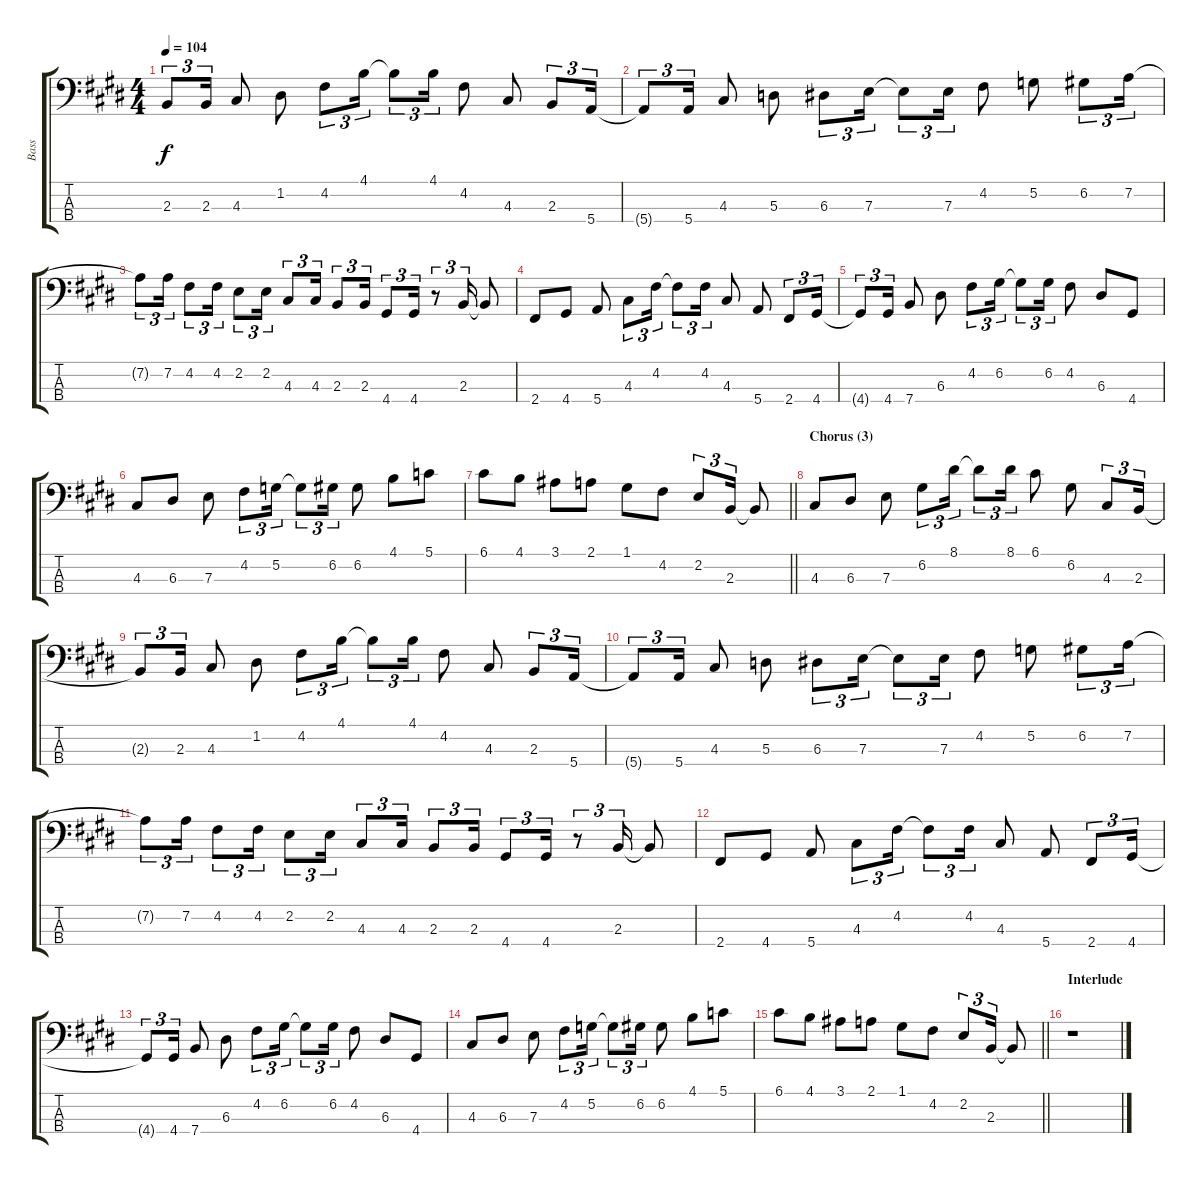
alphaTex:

\track ("Bass" "Bass") {instrument electricbassfinger}
\staff {score tabs}
\tuning (G2 D2 A1 E1) {hide}
\ts (4 4)
\tempo 104
\clef f4
\ks c#minor
2.3{t}.8{tu (3 2) dy f} 2.3.16{tu (3 2)} 4.3.8 1.2.8 4.2.8{tu (3 2)} 4.1.16{tu (3 2)} 4.1{t}.8{tu (3 2)} 4.1.16{tu (3 2)} 4.2.8 4.3.8 2.3.8{tu (3 2)} 5.4.16{tu (3 2)} |
5.4{t}.8{tu (3 2)} 5.4.16{tu (3 2)} 4.3.8 5.3.8 6.3.8{tu (3 2)} 7.3.16{tu (3 2)} 7.3{t}.8{tu (3 2)} 7.3.16{tu (3 2)} 4.2.8 5.2.8 6.2.8{tu (3 2)} 7.2.16{tu (3 2)} |
7.2{t}.8{tu (3 2)} 7.2.16{tu (3 2)} 4.2.8{tu (3 2)} 4.2.16{tu (3 2)} 2.2.8{tu (3 2)} 2.2.16{tu (3 2)} 4.3.8{tu (3 2)} 4.3.16{tu (3 2)} 2.3.8{tu (3 2)} 2.3.16{tu (3 2)} 4.4.8{tu (3 2)} 4.4.16{tu (3 2)} r.8{tu (3 2)} 2.3.16{tu (3 2)} 2.3{t}.8 |
2.4.8 4.4.8 5.4.8 4.3.8{tu (3 2)} 4.2.16{tu (3 2)} 4.2{t}.8{tu (3 2)} 4.2.16{tu (3 2)} 4.3.8 5.4.8 2.4.8{tu (3 2)} 4.4.16{tu (3 2)} |
4.4{t}.8{tu (3 2)} 4.4.16{tu (3 2)} 7.4.8 6.3.8 4.2.8{tu (3 2)} 6.2.16{tu (3 2)} 6.2{t}.8{tu (3 2)} 6.2.16{tu (3 2)} 4.2.8 6.3.8 4.4.8 |
4.3.8 6.3.8 7.3.8 4.2.8{tu (3 2)} 5.2.16{tu (3 2)} 5.2{t}.8{tu (3 2)} 6.2.16{tu (3 2)} 6.2.8 4.1.8 5.1.8 |
\barLineRight lightlight
6.1.8 4.1.8 3.1.8 2.1.8 1.1.8 4.2.8 2.2.8{tu (3 2)} 2.3.16{tu (3 2)} 2.3{t}.8 |
\section ("" "Chorus (3)")
4.3.8 6.3.8 7.3.8 6.2.8{tu (3 2)} 8.1.16{tu (3 2)} 8.1{t}.8{tu (3 2)} 8.1.16{tu (3 2)} 6.1.8 6.2.8 4.3.8{tu (3 2)} 2.3.16{tu (3 2)} |
2.3{t}.8{tu (3 2)} 2.3.16{tu (3 2)} 4.3.8 1.2.8 4.2.8{tu (3 2)} 4.1.16{tu (3 2)} 4.1{t}.8{tu (3 2)} 4.1.16{tu (3 2)} 4.2.8 4.3.8 2.3.8{tu (3 2)} 5.4.16{tu (3 2)} |
5.4{t}.8{tu (3 2)} 5.4.16{tu (3 2)} 4.3.8 5.3.8 6.3.8{tu (3 2)} 7.3.16{tu (3 2)} 7.3{t}.8{tu (3 2)} 7.3.16{tu (3 2)} 4.2.8 5.2.8 6.2.8{tu (3 2)} 7.2.16{tu (3 2)} |
7.2{t}.8{tu (3 2)} 7.2.16{tu (3 2)} 4.2.8{tu (3 2)} 4.2.16{tu (3 2)} 2.2.8{tu (3 2)} 2.2.16{tu (3 2)} 4.3.8{tu (3 2)} 4.3.16{tu (3 2)} 2.3.8{tu (3 2)} 2.3.16{tu (3 2)} 4.4.8{tu (3 2)} 4.4.16{tu (3 2)} r.8{tu (3 2)} 2.3.16{tu (3 2)} 2.3{t}.8 |
2.4.8 4.4.8 5.4.8 4.3.8{tu (3 2)} 4.2.16{tu (3 2)} 4.2{t}.8{tu (3 2)} 4.2.16{tu (3 2)} 4.3.8 5.4.8 2.4.8{tu (3 2)} 4.4.16{tu (3 2)} |
4.4{t}.8{tu (3 2)} 4.4.16{tu (3 2)} 7.4.8 6.3.8 4.2.8{tu (3 2)} 6.2.16{tu (3 2)} 6.2{t}.8{tu (3 2)} 6.2.16{tu (3 2)} 4.2.8 6.3.8 4.4.8 |
4.3.8 6.3.8 7.3.8 4.2.8{tu (3 2)} 5.2.16{tu (3 2)} 5.2{t}.8{tu (3 2)} 6.2.16{tu (3 2)} 6.2.8 4.1.8 5.1.8 |
\barLineRight lightlight
6.1.8 4.1.8 3.1.8 2.1.8 1.1.8 4.2.8 2.2.8{tu (3 2)} 2.3.16{tu (3 2)} 2.3{t}.8 |
\section ("" "Interlude")
r.1
